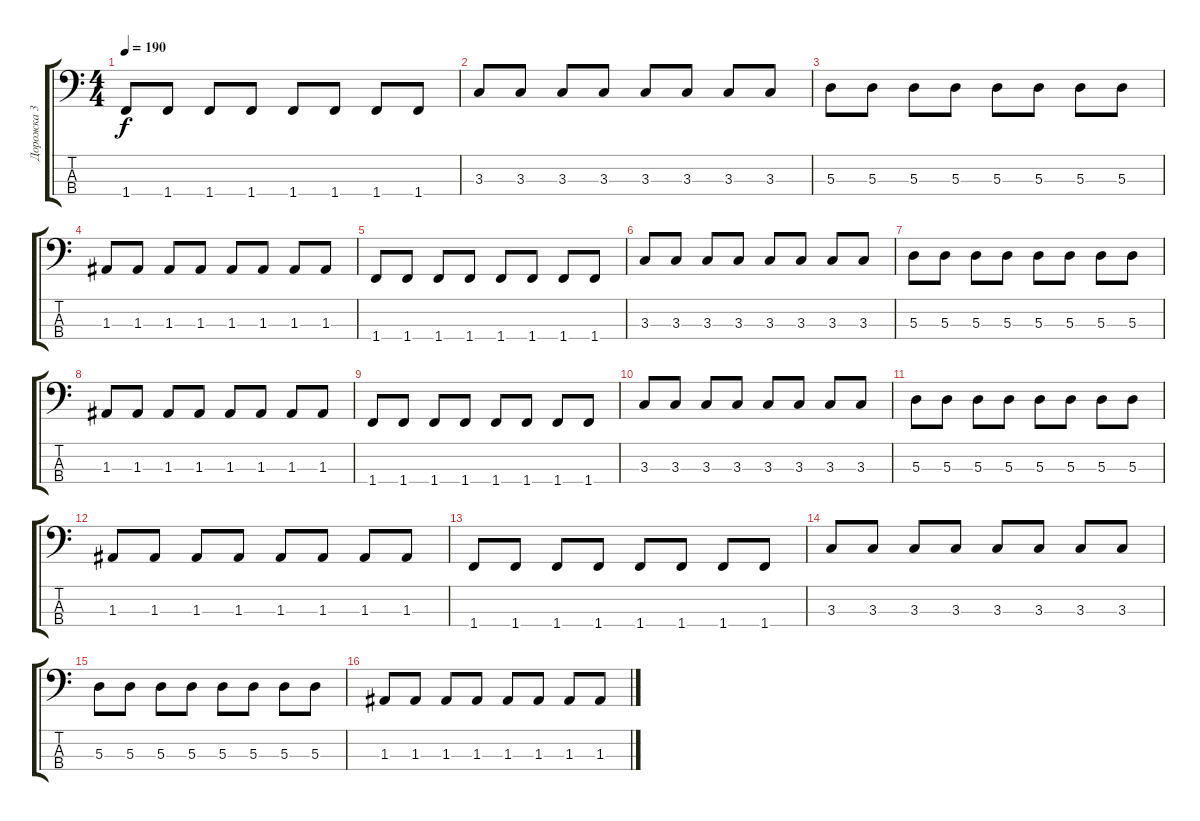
\track ("Дорожка 3" "Дорожка 3") {instrument electricbassfinger}
\staff {score tabs}
\tuning (G2 D2 A1 E1) {hide}
\ts (4 4)
\tempo 190
\clef f4
\ks c
1.4.8{dy f} 1.4.8 1.4.8 1.4.8 1.4.8 1.4.8 1.4.8 1.4.8 |
3.3.8 3.3.8 3.3.8 3.3.8 3.3.8 3.3.8 3.3.8 3.3.8 |
5.3.8 5.3.8 5.3.8 5.3.8 5.3.8 5.3.8 5.3.8 5.3.8 |
1.3.8 1.3.8 1.3.8 1.3.8 1.3.8 1.3.8 1.3.8 1.3.8 |
1.4.8 1.4.8 1.4.8 1.4.8 1.4.8 1.4.8 1.4.8 1.4.8 |
3.3.8 3.3.8 3.3.8 3.3.8 3.3.8 3.3.8 3.3.8 3.3.8 |
5.3.8 5.3.8 5.3.8 5.3.8 5.3.8 5.3.8 5.3.8 5.3.8 |
1.3.8 1.3.8 1.3.8 1.3.8 1.3.8 1.3.8 1.3.8 1.3.8 |
1.4.8 1.4.8 1.4.8 1.4.8 1.4.8 1.4.8 1.4.8 1.4.8 |
3.3.8 3.3.8 3.3.8 3.3.8 3.3.8 3.3.8 3.3.8 3.3.8 |
5.3.8 5.3.8 5.3.8 5.3.8 5.3.8 5.3.8 5.3.8 5.3.8 |
1.3.8 1.3.8 1.3.8 1.3.8 1.3.8 1.3.8 1.3.8 1.3.8 |
1.4.8 1.4.8 1.4.8 1.4.8 1.4.8 1.4.8 1.4.8 1.4.8 |
3.3.8 3.3.8 3.3.8 3.3.8 3.3.8 3.3.8 3.3.8 3.3.8 |
5.3.8 5.3.8 5.3.8 5.3.8 5.3.8 5.3.8 5.3.8 5.3.8 |
1.3.8 1.3.8 1.3.8 1.3.8 1.3.8 1.3.8 1.3.8 1.3.8
